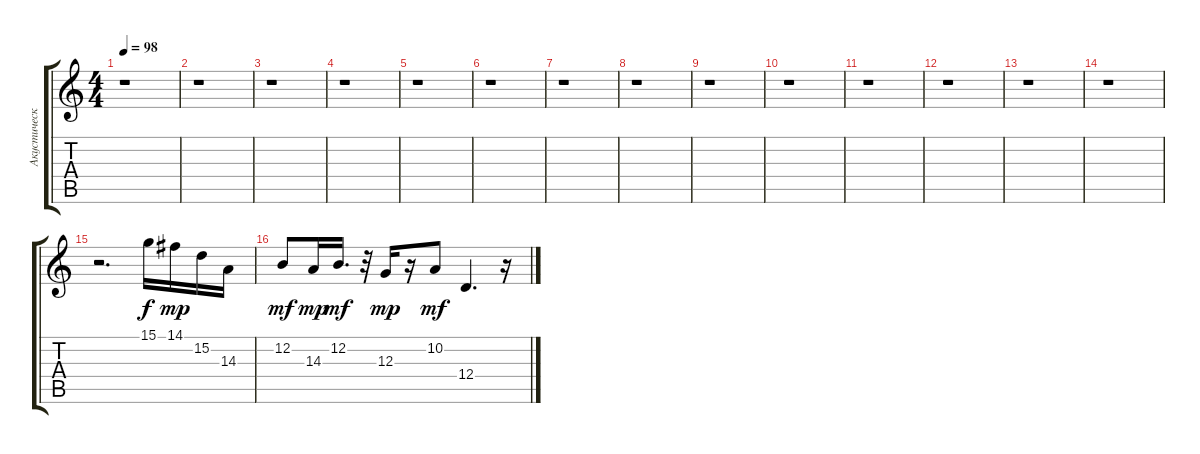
\track ("Акустический Гранд Роял" "Акустическ") {instrument acousticgrandpiano}
\staff {score tabs}
\tuning (E4 B3 G3 D3 A2 E2) {hide}
\ts (4 4)
\tempo 98
\clef g2
\ks c
r.1{dy f} |
r.1 |
r.1 |
r.1 |
r.1 |
r.1 |
r.1 |
r.1 |
r.1 |
r.1 |
r.1 |
r.1 |
r.1 |
r.1 |
r.2{d} 15.1.16{instrument lead8bassandlead} 14.1.16{dy mp} 15.2.16 14.3.16 |
12.2.8{dy mf} 14.3.16{dy mp} 12.2.16{d dy mf} r.32 12.3.16{dy mp} r.16 10.2.8{dy mf} 12.4.4{d} r.16
